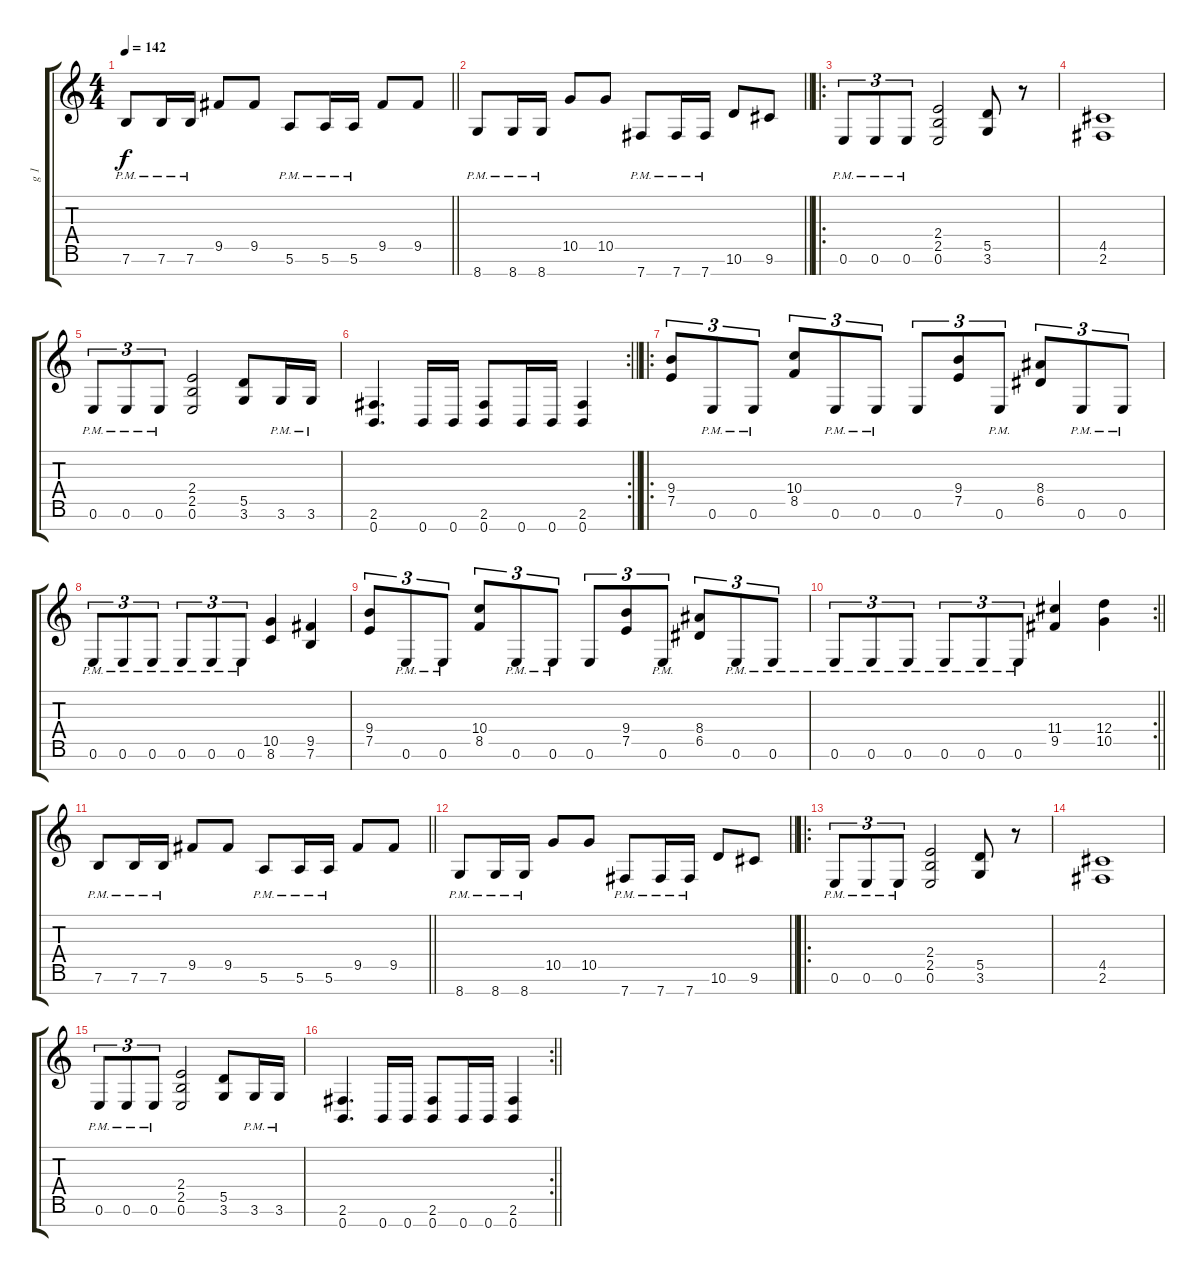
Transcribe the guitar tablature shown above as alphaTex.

\track ("g 1" "g 1") {instrument distortionguitar}
\staff {score tabs}
\tuning (E4 B3 G3 D3 A2 E2 B1) {hide}
\ts (4 4)
\section ("" "")
\tempo 142
\clef g2
\barLineRight lightlight
\ks c
7.6{pm}.8{dy f} 7.6{pm}.16 7.6{pm}.16 9.5.8 9.5.8 5.6{pm}.8 5.6{pm}.16 5.6{pm}.16 9.5.8 9.5.8 |
\barLineRight lightlight
8.7{pm}.8 8.7{pm}.16 8.7{pm}.16 10.5.8 10.5.8 7.7{pm}.8 7.7{pm}.16 7.7{pm}.16 10.6.8 9.6.8 |
\ro
\section ("" "")
0.6{pm}.8{tu (3 2)} 0.6{pm}.8{tu (3 2)} 0.6{pm}.8{tu (3 2)} (2.4 2.5 0.6).2 (5.5 3.6).8 r.8 |
(4.5 2.6).1 |
0.6{pm}.8{tu (3 2)} 0.6{pm}.8{tu (3 2)} 0.6{pm}.8{tu (3 2)} (2.4 2.5 0.6).2 (5.5 3.6).8 3.6{pm}.16 3.6{pm}.16 |
\rc 2
\barLineRight lightlight
(2.6 0.7).4{d} 0.7.16 0.7.16 (2.6 0.7).8 0.7.16 0.7.16 (2.6 0.7).4 |
\ro
\section ("" "")
(9.4 7.5).8{tu (3 2)} 0.6{pm}.8{tu (3 2)} 0.6{pm}.8{tu (3 2)} (10.4 8.5).8{tu (3 2)} 0.6{pm}.8{tu (3 2)} 0.6{pm}.8{tu (3 2)} 0.6.8{tu (3 2)} (9.4 7.5).8{tu (3 2)} 0.6{pm}.8{tu (3 2)} (8.4 6.5).8{tu (3 2)} 0.6{pm}.8{tu (3 2)} 0.6{pm}.8{tu (3 2)} |
0.6{pm}.8{tu (3 2)} 0.6{pm}.8{tu (3 2)} 0.6{pm}.8{tu (3 2)} 0.6{pm}.8{tu (3 2)} 0.6{pm}.8{tu (3 2)} 0.6{pm}.8{tu (3 2)} (10.5 8.6).4 (9.5 7.6).4 |
(9.4 7.5).8{tu (3 2)} 0.6{pm}.8{tu (3 2)} 0.6{pm}.8{tu (3 2)} (10.4 8.5).8{tu (3 2)} 0.6{pm}.8{tu (3 2)} 0.6{pm}.8{tu (3 2)} 0.6.8{tu (3 2)} (9.4 7.5).8{tu (3 2)} 0.6{pm}.8{tu (3 2)} (8.4 6.5).8{tu (3 2)} 0.6{pm}.8{tu (3 2)} 0.6{pm}.8{tu (3 2)} |
\rc 2
\barLineRight lightlight
0.6{pm}.8{tu (3 2)} 0.6{pm}.8{tu (3 2)} 0.6{pm}.8{tu (3 2)} 0.6{pm}.8{tu (3 2)} 0.6{pm}.8{tu (3 2)} 0.6{pm}.8{tu (3 2)} (11.4 9.5).4 (12.4 10.5).4 |
\section ("" "")
\barLineRight lightlight
7.6{pm}.8 7.6{pm}.16 7.6{pm}.16 9.5.8 9.5.8 5.6{pm}.8 5.6{pm}.16 5.6{pm}.16 9.5.8 9.5.8 |
\barLineRight lightlight
8.7{pm}.8 8.7{pm}.16 8.7{pm}.16 10.5.8 10.5.8 7.7{pm}.8 7.7{pm}.16 7.7{pm}.16 10.6.8 9.6.8 |
\ro
\section ("" "")
0.6{pm}.8{tu (3 2)} 0.6{pm}.8{tu (3 2)} 0.6{pm}.8{tu (3 2)} (2.4 2.5 0.6).2 (5.5 3.6).8 r.8 |
(4.5 2.6).1 |
0.6{pm}.8{tu (3 2)} 0.6{pm}.8{tu (3 2)} 0.6{pm}.8{tu (3 2)} (2.4 2.5 0.6).2 (5.5 3.6).8 3.6{pm}.16 3.6{pm}.16 |
\rc 2
\barLineRight lightlight
(2.6 0.7).4{d} 0.7.16 0.7.16 (2.6 0.7).8 0.7.16 0.7.16 (2.6 0.7).4
